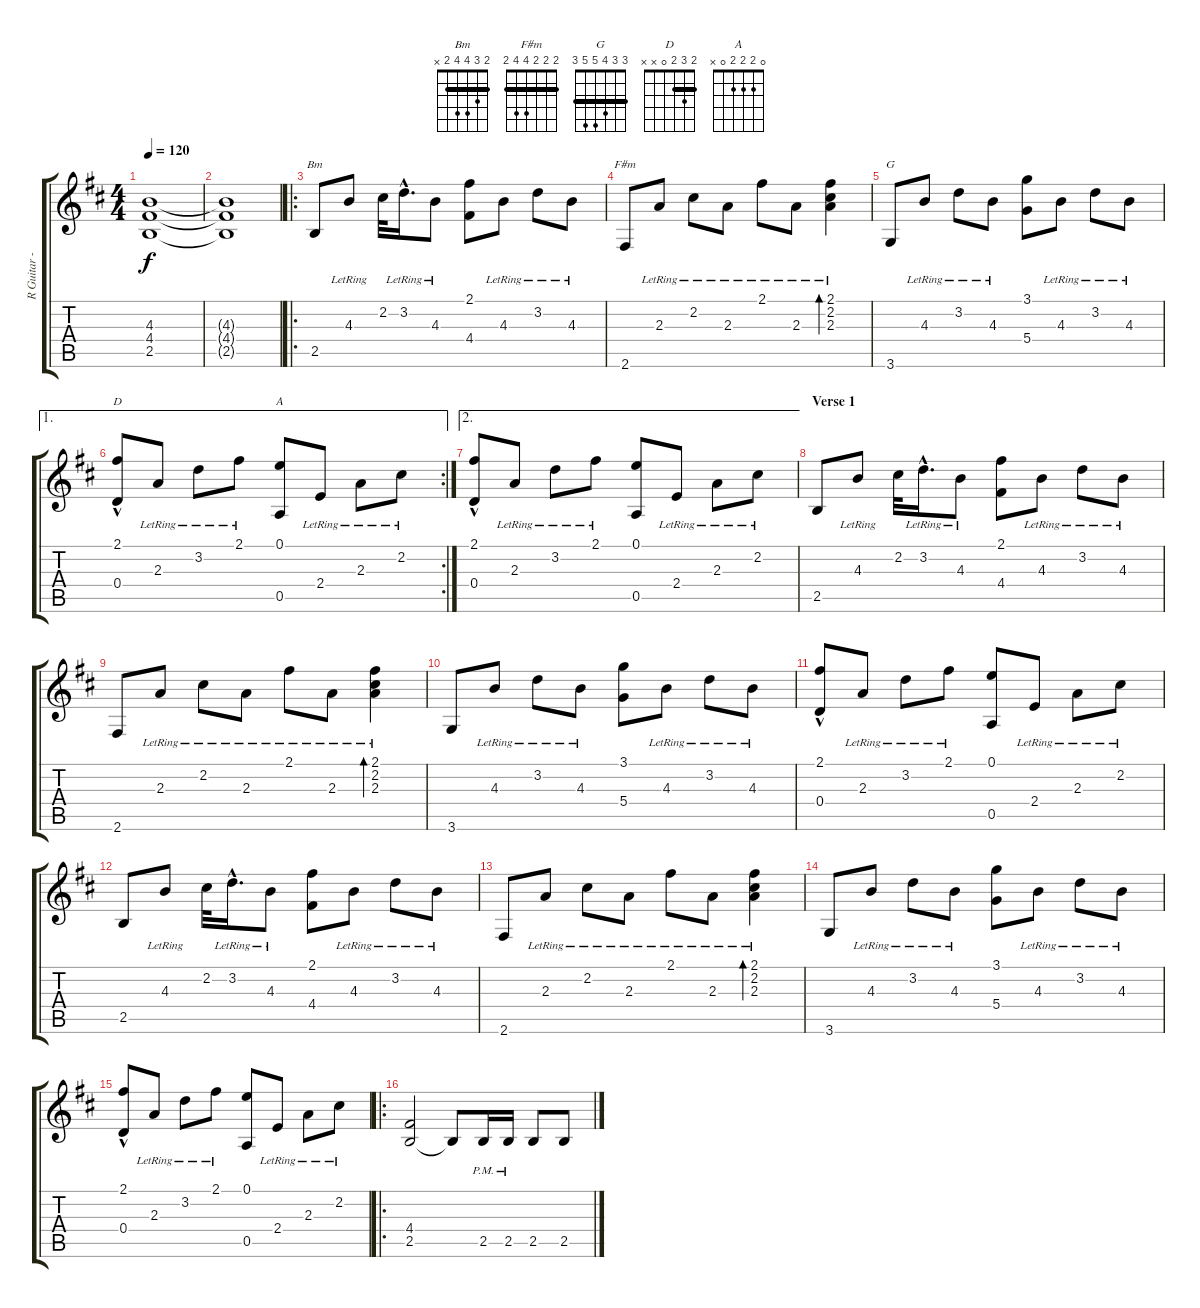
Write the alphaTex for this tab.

\track ("R Guitar - Rx" "R Guitar -") {instrument distortionguitar}
\staff {score tabs}
\tuning (E4 B3 G3 D3 A2 E2) {hide}
\chord ("Bm" 2 3 4 4 2 x) {barre 2}
\chord ("F#m" 2 2 2 4 4 2) {barre 2}
\chord ("G" 3 3 4 5 5 3) {barre 3}
\chord ("D" 2 3 2 0 x x) {barre 2}
\chord ("A" 0 2 2 2 0 x)
\ts (4 4)
\tempo 120
\clef g2
\ks d
(4.3 4.4 2.5).1{dy f volume 4} |
(4.3{t} 4.4{t} 2.5{t}).1 |
\ro
2.5.8{ch "Bm" volume 13 instrument electricguitarclean} 4.3{lr}.8 2.2.32 3.2{hac lr}.16{d} 4.3{lr}.8 (2.1 4.4).8 4.3{lr}.8 3.2{lr}.8 4.3{lr}.8 |
2.6.8{ch "F#m"} 2.3{lr}.8 2.2{lr}.8 2.3{lr}.8 2.1{lr}.8 2.3{lr}.8 (2.1{lr} 2.2{lr} 2.3{lr}).4{bd 60} |
3.6.8{ch "G"} 4.3{lr}.8 3.2{lr}.8 4.3{lr}.8 (3.1 5.4).8 4.3{lr}.8 3.2{lr}.8 4.3{lr}.8 |
\ae 1
\rc 2
(2.1{hac} 0.4).8{ch "D"} 2.3{lr}.8 3.2{lr}.8 2.1{lr}.8 (0.1 0.5).8{ch "A"} 2.4{lr}.8 2.3{lr}.8 2.2{lr}.8 |
\ae 2
(2.1{hac} 0.4).8 2.3{lr}.8 3.2{lr}.8 2.1{lr}.8 (0.1 0.5).8 2.4{lr}.8 2.3{lr}.8 2.2{lr}.8 |
\section ("" "Verse 1")
2.5.8{volume 13 instrument electricguitarclean} 4.3{lr}.8 2.2.32 3.2{hac lr}.16{d} 4.3{lr}.8 (2.1 4.4).8 4.3{lr}.8 3.2{lr}.8 4.3{lr}.8 |
2.6.8 2.3{lr}.8 2.2{lr}.8 2.3{lr}.8 2.1{lr}.8 2.3{lr}.8 (2.1{lr} 2.2{lr} 2.3{lr}).4{bd 60} |
3.6.8 4.3{lr}.8 3.2{lr}.8 4.3{lr}.8 (3.1 5.4).8 4.3{lr}.8 3.2{lr}.8 4.3{lr}.8 |
(2.1{hac} 0.4).8 2.3{lr}.8 3.2{lr}.8 2.1{lr}.8 (0.1 0.5).8 2.4{lr}.8 2.3{lr}.8 2.2{lr}.8 |
2.5.8{volume 13 instrument electricguitarclean} 4.3{lr}.8 2.2.32 3.2{hac lr}.16{d} 4.3{lr}.8 (2.1 4.4).8 4.3{lr}.8 3.2{lr}.8 4.3{lr}.8 |
2.6.8 2.3{lr}.8 2.2{lr}.8 2.3{lr}.8 2.1{lr}.8 2.3{lr}.8 (2.1{lr} 2.2{lr} 2.3{lr}).4{bd 60} |
3.6.8 4.3{lr}.8 3.2{lr}.8 4.3{lr}.8 (3.1 5.4).8 4.3{lr}.8 3.2{lr}.8 4.3{lr}.8 |
(2.1{hac} 0.4).8 2.3{lr}.8 3.2{lr}.8 2.1{lr}.8 (0.1 0.5).8 2.4{lr}.8 2.3{lr}.8 2.2{lr}.8 |
\ro
(4.4 2.5).2{instrument distortionguitar} 2.5{t}.8 2.5{pm}.16 2.5{pm}.16 2.5.8 2.5.8
